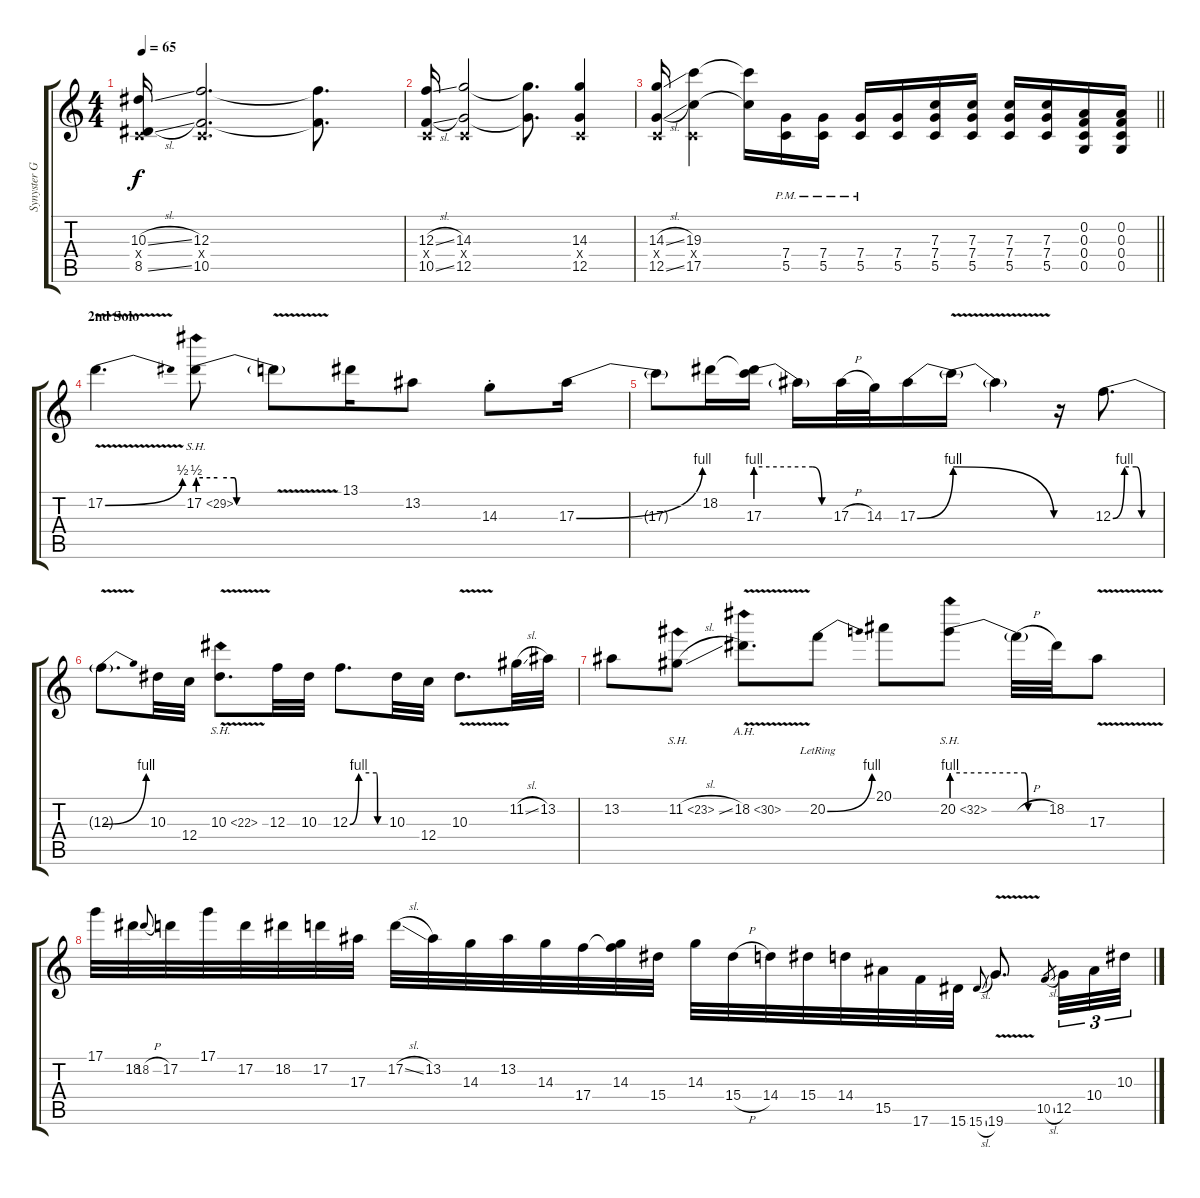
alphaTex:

\track ("Synyster Gates [Guitar]" "Synyster G") {instrument electricguitarclean}
\staff {score tabs}
\tuning (D4 A3 F3 C3 G2 C2) {hide}
\ts (4 4)
\tempo 65
\clef g2
\ks c
(10.3{sl} 0.4{x} 8.5{sl}).16{dy f} (12.3 0.4{x} 10.5).2{d} (12.3{t} 10.5{t}).8{d} |
(12.3{sl} 0.4{x} 10.5{sl}).16 (14.3 0.4{x} 12.5).2 (14.3{t} 12.5{t}).8{d} (14.3 0.4{x} 12.5).4 |
\barLineRight lightlight
(14.3{sl} 0.4{x} 12.5{sl}).16 (19.3 0.4{x} 17.5).4 (19.3{t} 17.5{t}).16 (7.4{pm} 5.5{pm}).16 (7.4{pm} 5.5{pm}).16 (7.4{pm} 5.5{pm}).16 (7.4 5.5).16 (7.3 7.4 5.5).16 (7.3 7.4 5.5).16 (7.3 7.4 5.5).16 (7.3 7.4 5.5).16 (0.2 0.3 0.4 0.5).16 (0.2 0.3 0.4 0.5).16 |
\section ("" "2nd Solo")
17.2{be (bend 0 0 60 2) v}.4{d volume 16 balance 8} 17.2{be (custom 0 2 15 2 28 2 30 0 60 0) sh 12}.8 17.2{v t}.8 13.1.16 13.2.8 14.3{st}.8 17.3{be (bend 0 0 60 4)}.16 |
17.3{t}.8 18.2.16 (18.2{t} 17.3{be (custom 0 4 44 4 51 0 60 0)}).16 17.3{t}.16 17.3{h}.32 14.3.32 17.3{be (bend 0 0 60 4)}.16 17.3{be (release 0 4 60 0) v t}.16 17.3{t}.4 r.16 12.3{be (custom 0 0 15 4 30 4 37 0 60 0)}.8{d} |
12.3{be (bend 0 0 60 4) v t}.8{d} 10.3.32 12.4.32 10.3{sh 12 v}.8{d} 12.3.32 10.3.32 12.3{be (custom 0 0 15 4 45 4 47 0 54 0 60 0)}.8{d} 10.3.32 12.4.32 10.3{v}.8{d} 11.2{sl}.32 13.2.32 |
13.2.8 11.2{sh 12 sl}.8 18.2{ah 12 v}.8{d} 20.2{be (bend 0 0 60 4) lr}.8 20.1.8 20.2{be (custom 0 4 45 4 47 0 60 0) sh 12}.8 20.2{h t}.32 18.2.32 17.3{v}.8 |
17.1.32 18.2.32 18.2{h}.8{gr onbeat} 17.2.32 17.1.32 17.2.32 18.2.32 17.2.32 17.3.32 17.2{sl}.32 13.2.32 14.3.32 13.2.32 14.3.32 17.4.32 (14.3 17.4{t}).32 15.4.32 14.3.32 15.4{h}.32 14.4.32 15.4.32 14.4.32 15.5.32 17.6.32 15.6.32 15.6{sl}.8{gr onbeat} 19.6{v}.8{d} 10.5{sl}.8{gr} 12.5.32{tu (3 2)} 10.4.32{tu (3 2)} 10.3.32{tu (3 2)}
